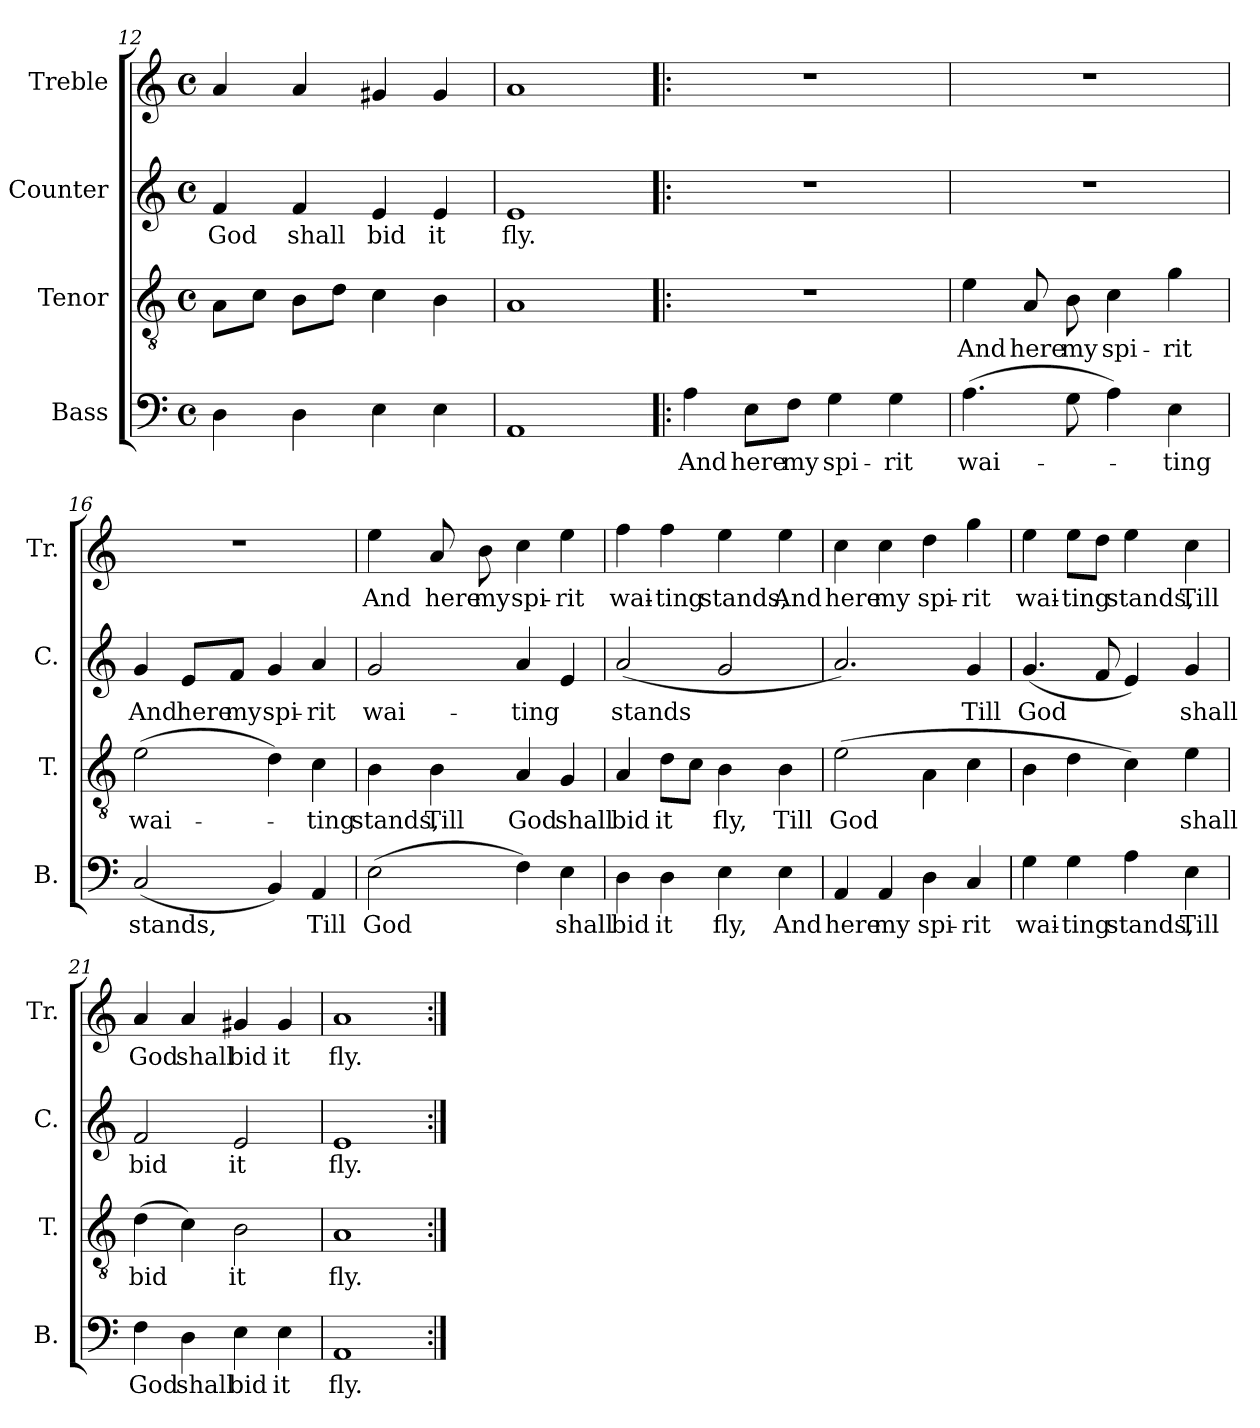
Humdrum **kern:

**kern	**text	**kern	**text	**kern	**text	**kern	**text
*part4	*part4	*part3	*part3	*part2	*part2	*part1	*part1
*staff4	*staff4	*staff3	*staff3	*staff2	*staff2	*staff1	*staff1
*I"Bass	*	*I"Tenor	*	*I"Counter	*	*I"Treble	*
*I'B.	*	*I'T.	*	*I'C.	*	*I'Tr.	*
*clefF4	*	*clefGv2	*	*clefG2	*	*clefG2	*
*k[]	*	*k[]	*	*k[]	*	*k[]	*
*M4/4	*	*M4/4	*	*M4/4	*	*M4/4	*
*met(c)	*	*met(c)	*	*met(c)	*	*met(c)	*
=12	=12	=12	=12	=12	=12	=12	=12
4D\	.	8A\L	.	4f/	God	4a/	.
.	.	8c\J	.	.	.	.	.
4D\	.	8B\L	.	4f/	shall	4a/	.
.	.	8d\J	.	.	.	.	.
4E\	.	4c\	.	4e/	bid	4g#X/	.
4E\	.	4B\	.	4e/	it	4g#/	.
=13	=13	=13	=13	=13	=13	=13	=13
1AA	.	1A	.	1e	fly.	1a	.
=14!|:	=14!|:	=14!|:	=14!|:	=14!|:	=14!|:	=14!|:	=14!|:
4A\	And	1r	.	1r	.	1r	.
8E\L	here	.	.	.	.	.	.
8F\J	my	.	.	.	.	.	.
4G\	spi-	.	.	.	.	.	.
4G\	-rit	.	.	.	.	.	.
=15	=15	=15	=15	=15	=15	=15	=15
(4.A\	wai-	4e\	And	1r	.	1r	.
.	.	8A/	here	.	.	.	.
8G\	.	8B\	my	.	.	.	.
4A\)	.	4c\	spi-	.	.	.	.
4E\	-ting	4g\	-rit	.	.	.	.
=16	=16	=16	=16	=16	=16	=16	=16
(2C/	stands,	(2e\	wai-	4g/	And	1r	.
.	.	.	.	8e/L	here	.	.
.	.	.	.	8f/J	my	.	.
4BB/)	.	4d\)	.	4g/	spi-	.	.
4AA/	Till	4c\	-ting	4a/	-rit	.	.
!!LO:LB:g=z
=17	=17	=17	=17	=17	=17	=17	=17
(2E\	God	4B\	stands,	2g/	wai-	4ee\	And
.	.	4B\	Till	.	.	8a/	here
.	.	.	.	.	.	8b\	my
4F\)	.	4A/	God	4a/	-ting	4cc\	spi-
4E\	shall	4G/	shall	4e/	.	4ee\	-rit
=18	=18	=18	=18	=18	=18	=18	=18
4D\	bid	4A/	bid	(2a/	stands	4ff\	wai-
4D\	it	8d\L	it	.	.	4ff\	-ting
.	.	8c\J	.	.	.	.	.
4E\	fly,	4B\	fly,	2g/	.	4ee\	stands,
4E\	And	4B\	Till	.	.	4ee\	And
=19	=19	=19	=19	=19	=19	=19	=19
4AA/	here	(2e\	God	2.a/)	.	4cc\	here
4AA/	my	.	.	.	.	4cc\	my
4D\	spi-	4A\	.	.	.	4dd\	spi-
4C/	-rit	4c\	.	4g/	Till	4gg\	-rit
=20	=20	=20	=20	=20	=20	=20	=20
4G\	wai-	4B\	.	(4.g/	God	4ee\	wai-
4G\	-ting	4d\	.	.	.	8ee\L	-ting
.	.	.	.	8f/	.	8dd\J	.
4A\	stands,	4c\)	.	4e/)	.	4ee\	stands,
4E\	Till	4e\	shall	4g/	shall	4cc\	Till
=21	=21	=21	=21	=21	=21	=21	=21
4F\	God	(4d\	bid	2f/	bid	4a/	God
4D\	shall	4c\)	.	.	.	4a/	shall
4E\	bid	2B\	it	2e/	it	4g#X/	bid
4E\	it	.	.	.	.	4g#/	it
=22	=22	=22	=22	=22	=22	=22	=22
1AA	fly.	1A	fly.	1e	fly.	1a	fly.
=:|!	=:|!	=:|!	=:|!	=:|!	=:|!	=:|!	=:|!
*-	*-	*-	*-	*-	*-	*-	*-
